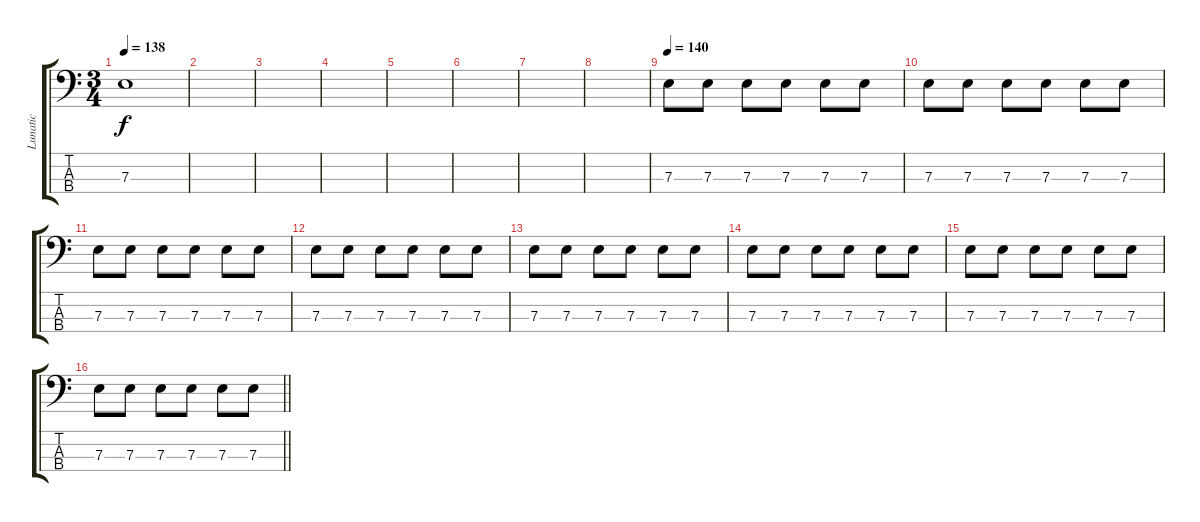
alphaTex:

\track ("Lunatic" "Lunatic") {instrument electricbasspick}
\staff {score tabs}
\tuning (G2 D2 A1 E1) {hide}
\ts (3 4)
\tempo 138
\clef f4
\ks c
7.3.1{dy f} |
|
|
|
|
|
|
|
\tempo 140
7.3.8 7.3.8 7.3.8 7.3.8 7.3.8 7.3.8 |
7.3.8 7.3.8 7.3.8 7.3.8 7.3.8 7.3.8 |
7.3.8 7.3.8 7.3.8 7.3.8 7.3.8 7.3.8 |
7.3.8 7.3.8 7.3.8 7.3.8 7.3.8 7.3.8 |
7.3.8 7.3.8 7.3.8 7.3.8 7.3.8 7.3.8 |
7.3.8 7.3.8 7.3.8 7.3.8 7.3.8 7.3.8 |
7.3.8 7.3.8 7.3.8 7.3.8 7.3.8 7.3.8 |
\barLineRight lightlight
7.3.8 7.3.8 7.3.8 7.3.8 7.3.8 7.3.8
